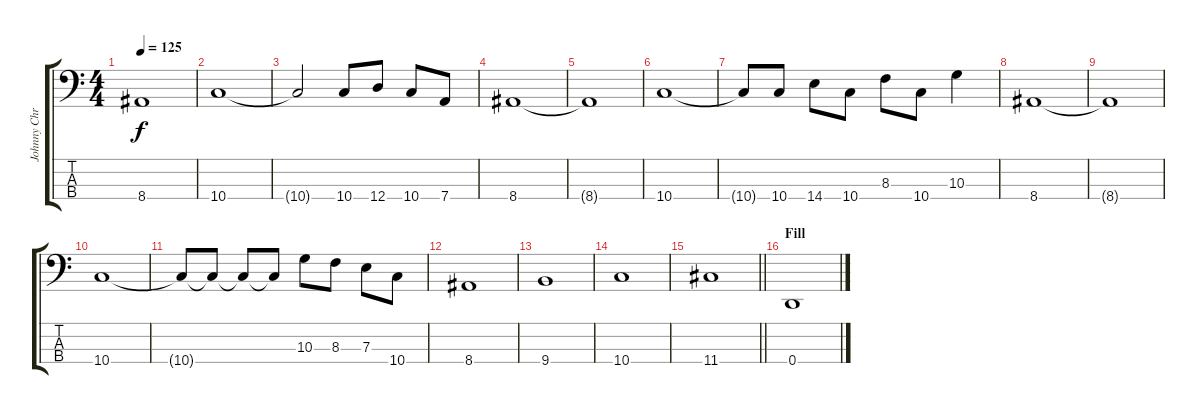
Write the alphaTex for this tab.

\track ("Johnny Christ" "Johnny Chr") {instrument electricbasspick}
\staff {score tabs}
\tuning (G2 D2 A1 D1) {hide}
\ts (4 4)
\tempo 125
\clef f4
\ks c
8.4{t}.1{dy f} |
10.4.1 |
10.4{t}.2 10.4.8 12.4.8 10.4.8 7.4.8 |
8.4.1 |
8.4{t}.1 |
10.4.1 |
10.4{t}.8 10.4.8 14.4.8 10.4.8 8.3.8 10.4.8 10.3.4 |
8.4.1 |
8.4{t}.1 |
10.4.1 |
10.4{t}.8 10.4{t}.8 10.4{t}.8 10.4{t}.8 10.3.8 8.3.8 7.3.8 10.4.8 |
8.4.1 |
9.4.1 |
10.4.1 |
\barLineRight lightlight
11.4.1 |
\section ("" "Fill")
0.4.1
